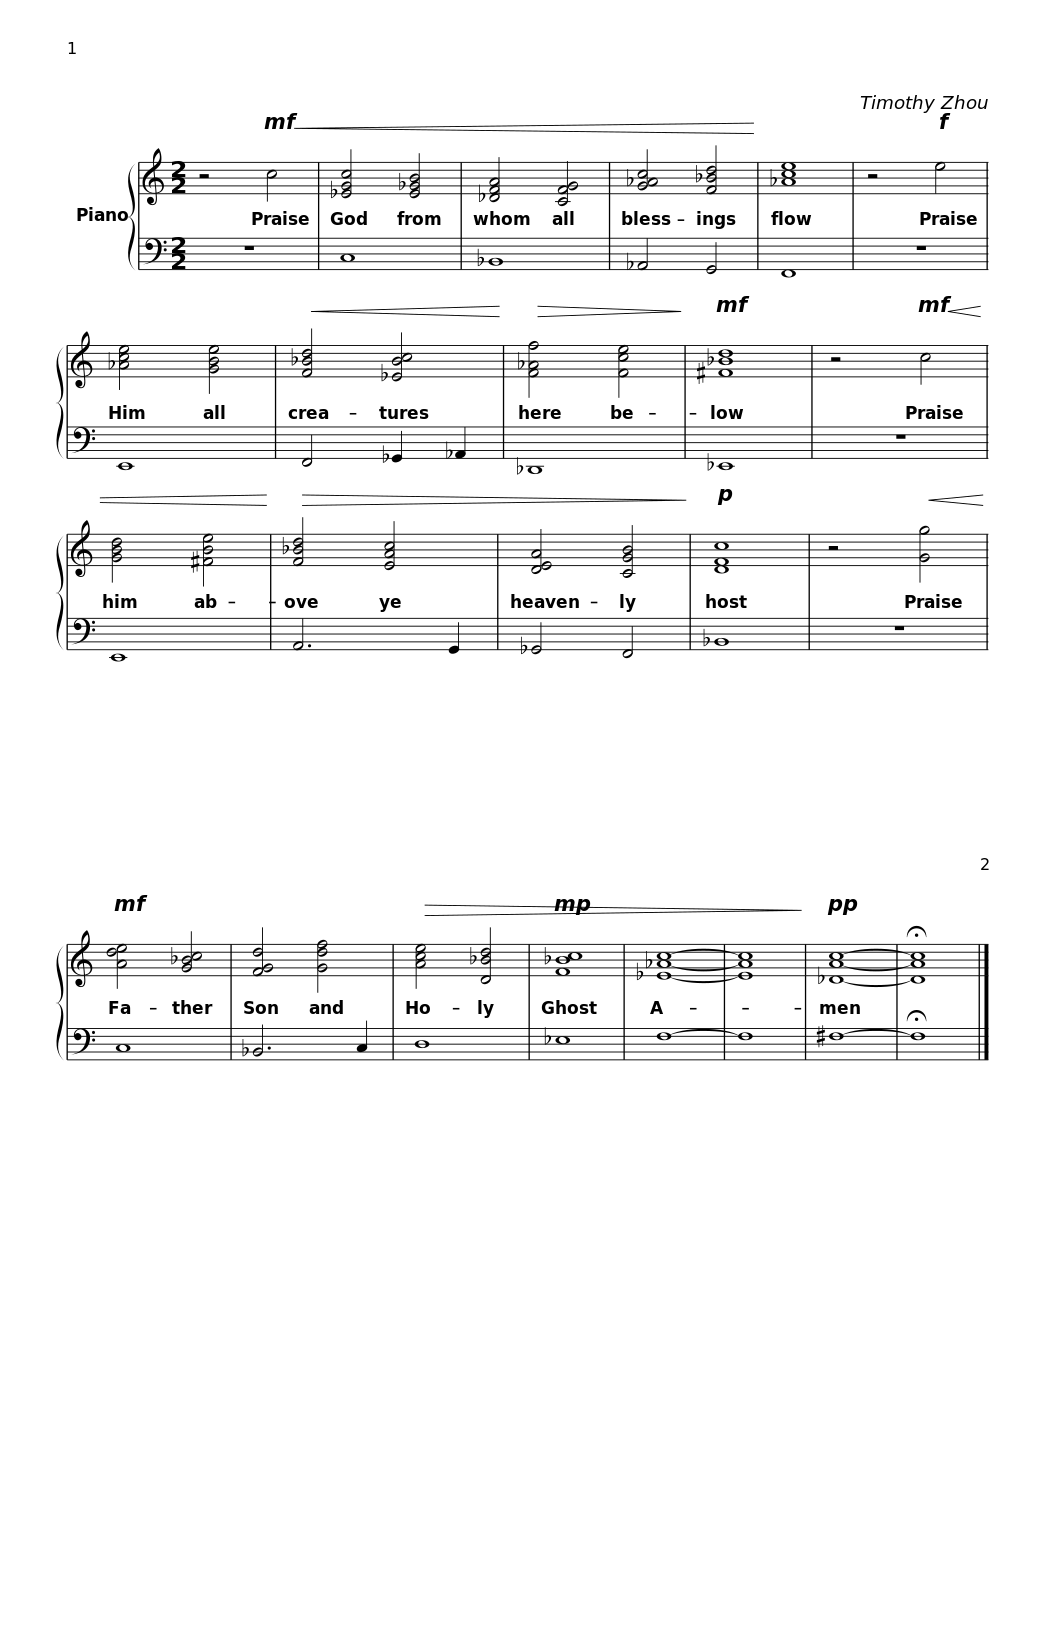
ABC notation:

X:1
%%score { 1 | 2 }
L:1/8
M:2/2
I:linebreak $
K:C
V:1 treble
V:2 bass
V:1
 z4!mf!!<(! c4 | [_EGc]4 [E_GB]4 | [_DFA]4 [CFG]4 | [G_Ac]4 [F_Bd]4!<)! | [_Ace]8 | %5
 z4!f! e4 | [_Ace]4 [GBe]4 |!<(! [F_Bd]4 [_EBc]4!<)! |!>(! [F_Af]4 [Fce]4!>)! |!mf! [^F_Bd]8 |$ %10
 z4!mf!!<(! c4 | [GBd]4 [^FBe]4!<)! |!>(! [F_Bd]4 [EAc]4 | [DEA]4 [CGB]4!>)! |!p! [DFc]8 | %15
 z4!<(! [Gg]4!<)! |!mf! [Ade]4 [G_Bc]4 | [FGd]4 [Gdf]4 |!>(! [Ace]4 [D_Bd]4 |!mp! [F_Bc]8 |$ %20
 [_E_Ac]8- | [EAc]8!>)! |!pp! [_DAc]8- | !fermata![DAc]8 |] %24
V:2
 z8 | C,8 | _B,,8 | _A,,4 G,,4 | F,,8 | %5
 z8 | E,,8 | F,,4 _G,,2 _A,,2 | _D,,8 | _E,,8 |$ %10
 z8 | E,,8 | A,,6 G,,2 | _G,,4 F,,4 | _B,,8 | %15
 z8 | C,8 | _B,,6 C,2 | D,8 | _E,8 |$ %20
 F,8- | F,8 | ^F,8- | !fermata!F,8 |] %24
